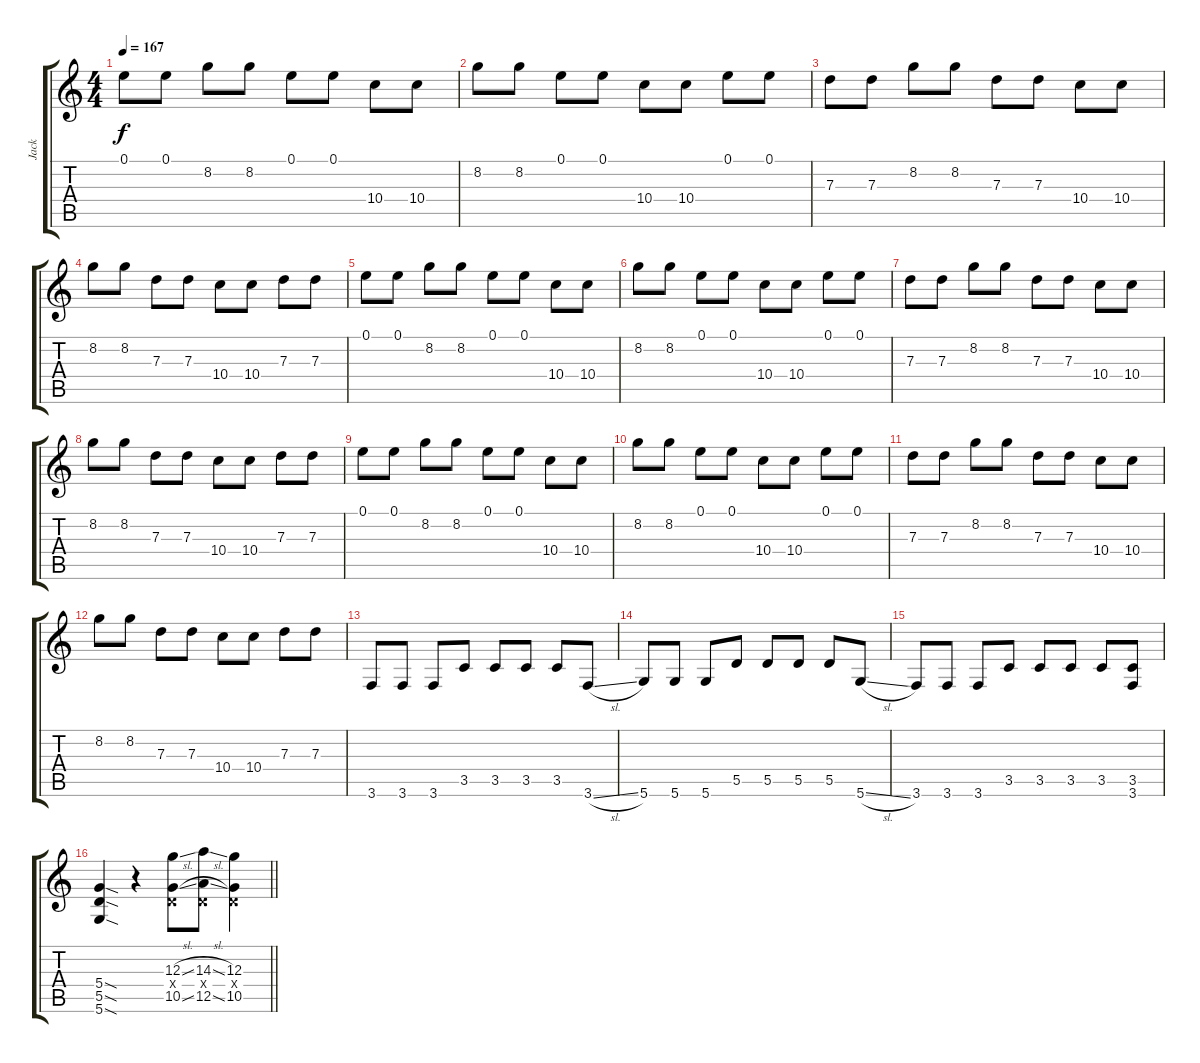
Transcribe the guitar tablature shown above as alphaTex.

\track ("Jack" "Jack") {instrument overdrivenguitar bank 255}
\staff {score tabs}
\tuning (E4 B3 G3 D3 A2 D2) {hide}
\ts (4 4)
\tempo 167
\clef g2
\ks c
0.1.8{dy f} 0.1.8 8.2.8 8.2.8 0.1.8 0.1.8 10.4.8 10.4.8 |
8.2.8 8.2.8 0.1.8 0.1.8 10.4.8 10.4.8 0.1.8 0.1.8 |
7.3.8 7.3.8 8.2.8 8.2.8 7.3.8 7.3.8 10.4.8 10.4.8 |
8.2.8 8.2.8 7.3.8 7.3.8 10.4.8 10.4.8 7.3.8 7.3.8 |
0.1.8 0.1.8 8.2.8 8.2.8 0.1.8 0.1.8 10.4.8 10.4.8 |
8.2.8 8.2.8 0.1.8 0.1.8 10.4.8 10.4.8 0.1.8 0.1.8 |
7.3.8 7.3.8 8.2.8 8.2.8 7.3.8 7.3.8 10.4.8 10.4.8 |
8.2.8 8.2.8 7.3.8 7.3.8 10.4.8 10.4.8 7.3.8 7.3.8 |
0.1.8 0.1.8 8.2.8 8.2.8 0.1.8 0.1.8 10.4.8 10.4.8 |
8.2.8 8.2.8 0.1.8 0.1.8 10.4.8 10.4.8 0.1.8 0.1.8 |
7.3.8 7.3.8 8.2.8 8.2.8 7.3.8 7.3.8 10.4.8 10.4.8 |
8.2.8 8.2.8 7.3.8 7.3.8 10.4.8 10.4.8 7.3.8 7.3.8 |
3.6.8 3.6.8 3.6.8 3.5.8 3.5.8 3.5.8 3.5.8 3.6{sl}.8 |
5.6.8 5.6.8 5.6.8 5.5.8 5.5.8 5.5.8 5.5.8 5.6{sl}.8 |
3.6.8 3.6.8 3.6.8 3.5.8 3.5.8 3.5.8 3.5.8 (3.5 3.6).8 |
\barLineRight lightlight
(5.4{sod} 5.5{sod} 5.6{sod}).4 r.4 (12.3{sl} 0.4{x} 10.5{sl}).8 (14.3{sl} 0.4{x} 12.5{sl}).8 (12.3 0.4{x} 10.5).4
